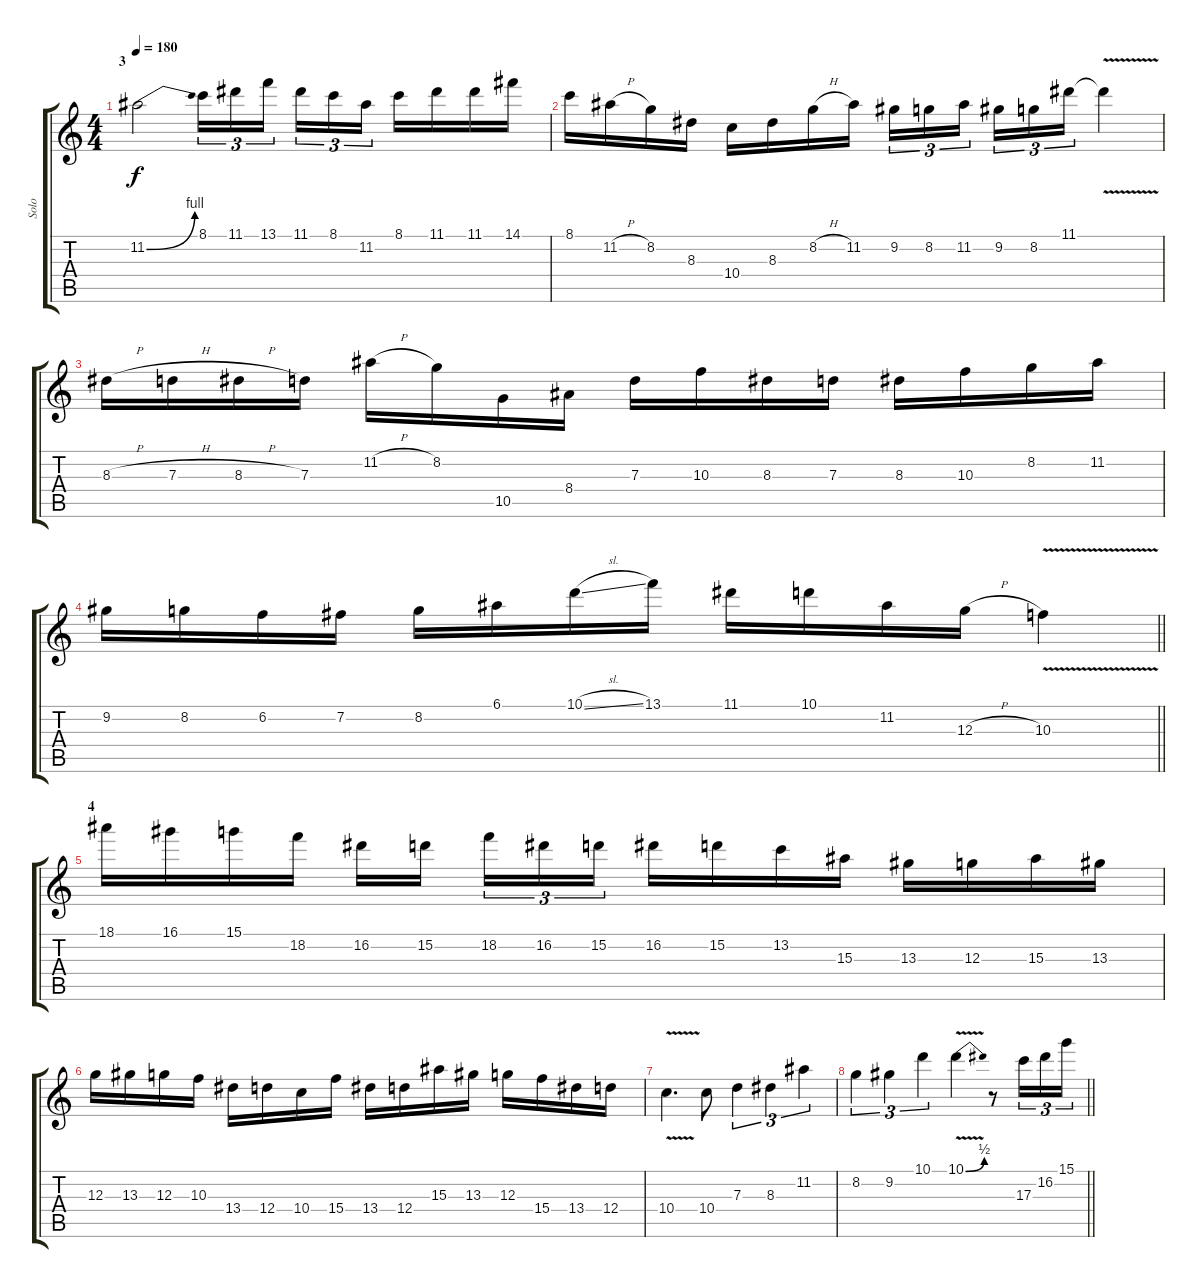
\track ("Solo" "Solo") {instrument overdrivenguitar}
\staff {score tabs}
\tuning (E4 B3 G3 D3 A2 D2) {hide}
\ts (4 4)
\section ("" "3")
\tempo 180
\clef g2
\ks c
11.2{be (bend 0 0 60 4)}.2{dy f} 8.1.16{tu (3 2)} 11.1.16{tu (3 2)} 13.1.16{tu (3 2) beam splitsecondary} 11.1.16{tu (3 2)} 8.1.16{tu (3 2)} 11.2.16{tu (3 2)} 8.1.16 11.1.16 11.1.16 14.1.16 |
8.1.16 11.2{h}.16 8.2.16 8.3.16 10.4.16 8.3.16 8.2{h}.16 11.2.16 9.2.16{tu (3 2)} 8.2.16{tu (3 2)} 11.2.16{tu (3 2) beam splitsecondary} 9.2.16{tu (3 2)} 8.2.16{tu (3 2)} 11.1.16{tu (3 2)} 11.1{v t}.4 |
8.3{h}.16 7.3{h}.16 8.3{h}.16 7.3.16 11.2{h}.16 8.2.16 10.5.16 8.4.16 7.3.16 10.3.16 8.3.16 7.3.16 8.3.16 10.3.16 8.2.16 11.2.16 |
\barLineRight lightlight
9.2.16 8.2.16 6.2.16 7.2.16 8.2.16 6.1.16 10.1{sl}.16 13.1.16 11.1.16 10.1.16 11.2.16 12.3{h}.16 10.3{v}.4 |
\section ("" "4")
18.1.16 16.1.16 15.1.16 18.2.16 16.2.16 15.2.16{beam splitsecondary} 18.2.16{tu (3 2)} 16.2.16{tu (3 2)} 15.2.16{tu (3 2)} 16.2.16 15.2.16 13.2.16 15.3.16 13.3.16 12.3.16 15.3.16 13.3.16 |
12.3.16 13.3.16 12.3.16 10.3.16 13.4.16 12.4.16 10.4.16 15.4.16 13.4.16 12.4.16 15.3.16 13.3.16 12.3.16 15.4.16 13.4.16 12.4.16 |
10.4{v}.4{d} 10.4.8 7.3.4{tu (3 2)} 8.3.4{tu (3 2)} 11.2.4{tu (3 2)} |
\barLineRight lightlight
8.2.4{tu (3 2)} 9.2.4{tu (3 2)} 10.1.4{tu (3 2)} 10.1{be (bend 0 0 60 2) v}.4 r.8 17.3.16{tu (3 2)} 16.2.16{tu (3 2)} 15.1.16{tu (3 2)}
